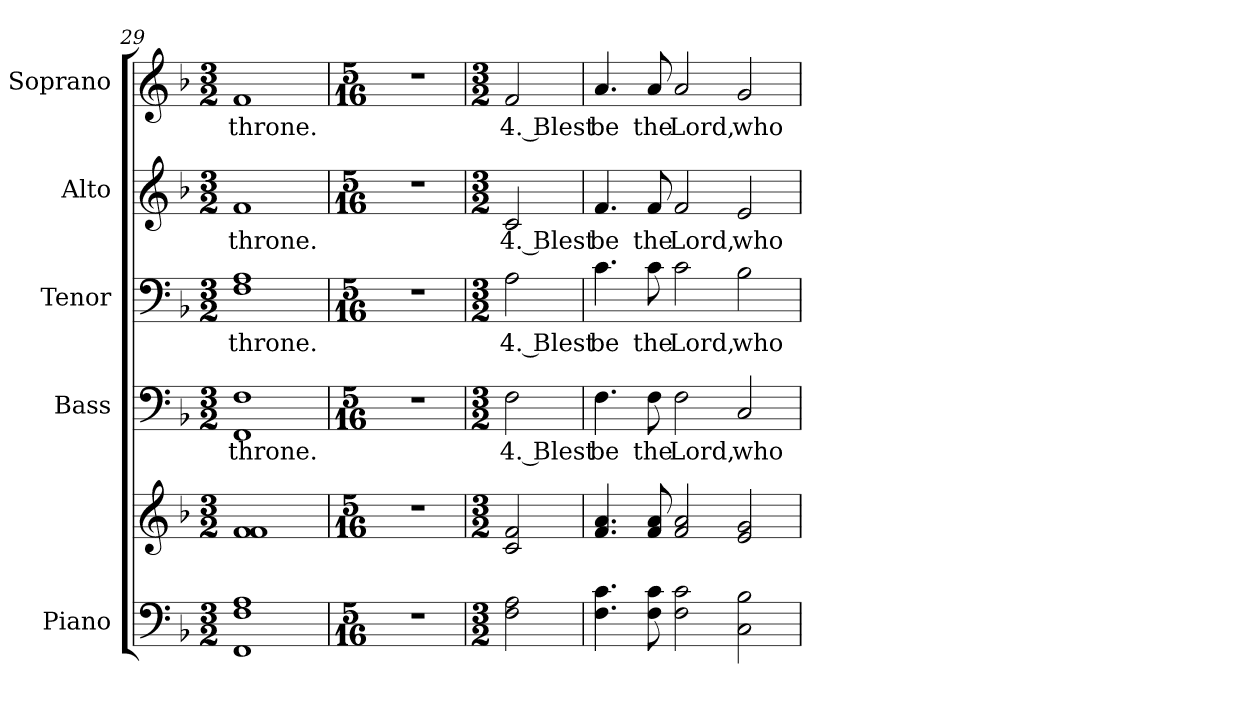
**kern	**kern	**kern	**text	**kern	**text	**kern	**text	**kern	**text
*part5	*part5	*part4	*part4	*part3	*part3	*part2	*part2	*part1	*part1
*staff6	*staff5	*staff4	*staff4	*staff3	*staff3	*staff2	*staff2	*staff1	*staff1
*I"Piano	*	*I"Bass	*	*I"Tenor	*	*I"Alto	*	*I"Soprano	*
*I'Pno.	*	*I'B.	*	*I'T.	*	*I'A.	*	*I'S.	*
!!LO:PB:g=z
*clefF4	*clefG2	*clefF4	*	*clefF4	*	*clefG2	*	*clefG2	*
*k[b-]	*k[b-]	*k[b-]	*	*k[b-]	*	*k[b-]	*	*k[b-]	*
*F:	*F:	*F:	*	*F:	*	*F:	*	*F:	*
*M3/2	*M3/2	*M3/2	*	*M3/2	*	*M3/2	*	*M3/2	*
=29	=29	=29	=29	=29	=29	=29	=29	=29	=29
!	!	!	!LO:LY:b:color=#000000	!	!	!	!	!	!
!	!	!	!	!	!LO:LY:b:color=#000000	!	!	!	!
!	!	!	!	!	!	!	!LO:LY:b:color=#000000	!	!
!	!	!	!	!	!	!	!	!	!LO:LY:b:color=#000000
1FFi 1Fi 1Ai	1fi 1fi	1FFi 1Fi	throne.	1Fi 1Ai	throne.	1fi	throne.	1fi	throne.
=30	=30	=30	=30	=30	=30	=30	=30	=30	=30
*M5/16	*M5/16	*M5/16	*	*M5/16	*	*M5/16	*	*M5/16	*
!LO:N:vis=1	!LO:N:vis=1	!LO:N:vis=1	!	!LO:N:vis=1	!	!LO:N:vis=1	!	!LO:N:vis=1	!
16%5r	16%5r	16%5r	.	16%5r	.	16%5r	.	16%5r	.
!!LO:PB:g=z
=31	=31	=31	=31	=31	=31	=31	=31	=31	=31
*M3/2	*M3/2	*M3/2	*	*M3/2	*	*M3/2	*	*M3/2	*
!	!	!	!LO:LY:b:color=#000000	!	!	!	!	!	!
!	!	!	!	!	!LO:LY:b:color=#000000	!	!	!	!
!	!	!	!	!	!	!	!LO:LY:b:color=#000000	!	!
!	!	!	!	!	!	!	!	!	!LO:LY:b:color=#000000
2Fi\ 2Ai	2ci/ 2fi	2Fi\	4. Blest	2Ai\	4. Blest	2ci/	4. Blest	2fi/	4. Blest
=32	=32	=32	=32	=32	=32	=32	=32	=32	=32
!	!	!	!LO:LY:b:color=#000000	!	!	!	!	!	!
!	!	!	!	!	!LO:LY:b:color=#000000	!	!	!	!
!	!	!	!	!	!	!	!LO:LY:b:color=#000000	!	!
!	!	!	!	!	!	!	!	!	!LO:LY:b:color=#000000
4.Fi\ 4.ci	4.fi/ 4.ai	4.Fi\	be	4.ci\	be	4.fi/	be	4.ai/	be
!	!	!	!LO:LY:b:color=#000000	!	!	!	!	!	!
!	!	!	!	!	!LO:LY:b:color=#000000	!	!	!	!
!	!	!	!	!	!	!	!LO:LY:b:color=#000000	!	!
!	!	!	!	!	!	!	!	!	!LO:LY:b:color=#000000
8Fi\ 8ci	8fi/ 8ai	8Fi\	the	8ci\	the	8fi/	the	8ai/	the
!	!	!	!LO:LY:b:color=#000000	!	!	!	!	!	!
!	!	!	!	!	!LO:LY:b:color=#000000	!	!	!	!
!	!	!	!	!	!	!	!LO:LY:b:color=#000000	!	!
!	!	!	!	!	!	!	!	!	!LO:LY:b:color=#000000
2Fi\ 2ci	2fi/ 2ai	2Fi\	Lord,	2ci\	Lord,	2fi/	Lord,	2ai/	Lord,
!	!	!	!LO:LY:b:color=#000000	!	!	!	!	!	!
!	!	!	!	!	!LO:LY:b:color=#000000	!	!	!	!
!	!	!	!	!	!	!	!LO:LY:b:color=#000000	!	!
!	!	!	!	!	!	!	!	!	!LO:LY:b:color=#000000
2Ci\ 2B-i	2ei/ 2gi	2Ci/	who	2B-i\	who	2ei/	who	2gi/	who
=	=	=	=	=	=	=	=	=	=
*-	*-	*-	*-	*-	*-	*-	*-	*-	*-
